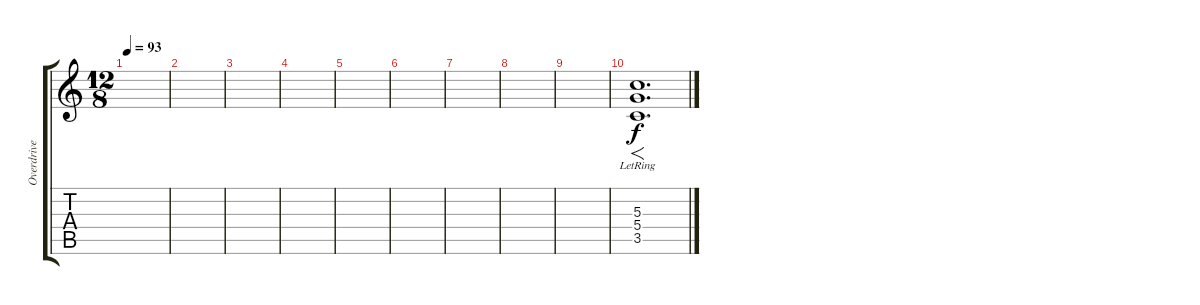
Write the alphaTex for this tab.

\track ("Overdrive yeaaaah!" "Overdrive ") {instrument overdrivenguitar}
\staff {score tabs}
\tuning (E4 B3 G3 D3 A2 E2) {hide}
\ts (12 8)
\tempo 93
\clef g2
\ks c
|
|
|
|
|
|
|
|
|
(5.3 5.4 3.5{lr}).1{f d}
